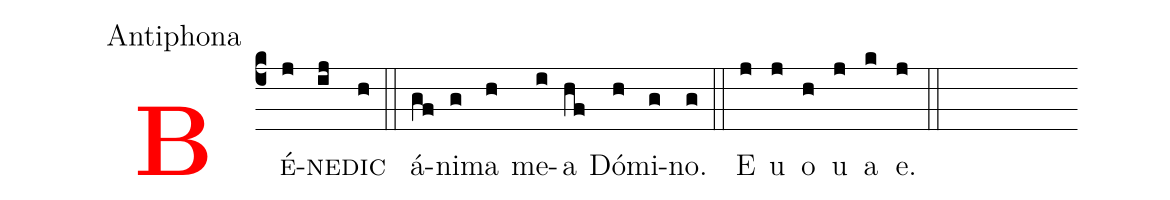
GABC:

office-part: Antiphona;
%%
<v>\bf\textcolor{red}{B}</v><v>\sc{é}</v>(c4j)<v>\sc{ne}</v>(ij)<v>\sc{dic}</v>(h) (::) á(gf)ni(g)ma(h) me(i)a(hf) Dó(h)mi(g)no.(g) (::) E(j) u(j) o(h) u(j) a(k) e.(j) (::)
